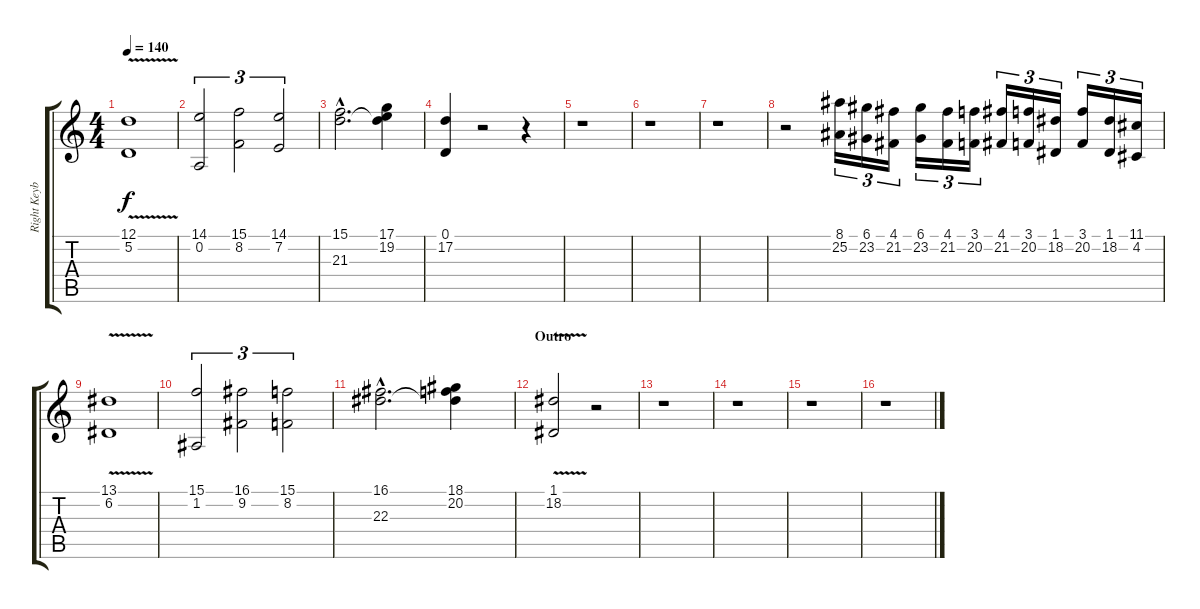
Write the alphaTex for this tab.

\track ("Right Keybord" "Right Keyb") {instrument stringensemble1}
\staff {score tabs}
\tuning (D4 A3 F3 C3 G2 D2) {hide}
\ts (4 4)
\tempo 140
\clef g2
\ks c
(12.1{v} 5.2{v}).1{dy f} |
(14.1 0.2).2{tu (3 2)} (15.1 8.2).2{tu (3 2)} (14.1 7.2).2{tu (3 2)} |
(15.1{hac} 21.3{hac}).2{d} (17.1 19.2 21.3{t}).4 |
(0.1 17.2).4 r.2 r.4 |
r.1 |
r.1 |
r.1 |
r.2 (8.1 25.2).16{tu (3 2)} (6.1 23.2).16{tu (3 2)} (4.1 21.2).16{tu (3 2)} (6.1 23.2).16{tu (3 2)} (4.1 21.2).16{tu (3 2)} (3.1 20.2).16{tu (3 2)} (4.1 21.2).16{tu (3 2)} (3.1 20.2).16{tu (3 2)} (1.1 18.2).16{tu (3 2)} (3.1 20.2).16{tu (3 2)} (1.1 18.2).16{tu (3 2)} (11.1 4.2).16{tu (3 2)} |
(13.1{v} 6.2{v}).1 |
(15.1 1.2).2{tu (3 2)} (16.1 9.2).2{tu (3 2)} (15.1 8.2).2{tu (3 2)} |
(16.1{hac} 22.3{hac}).2{d} (18.1 20.2 22.3{t}).4 |
\section ("" "Outro")
(1.1{v} 18.2{v}).2 r.2 |
r.1 |
r.1 |
r.1 |
r.1
